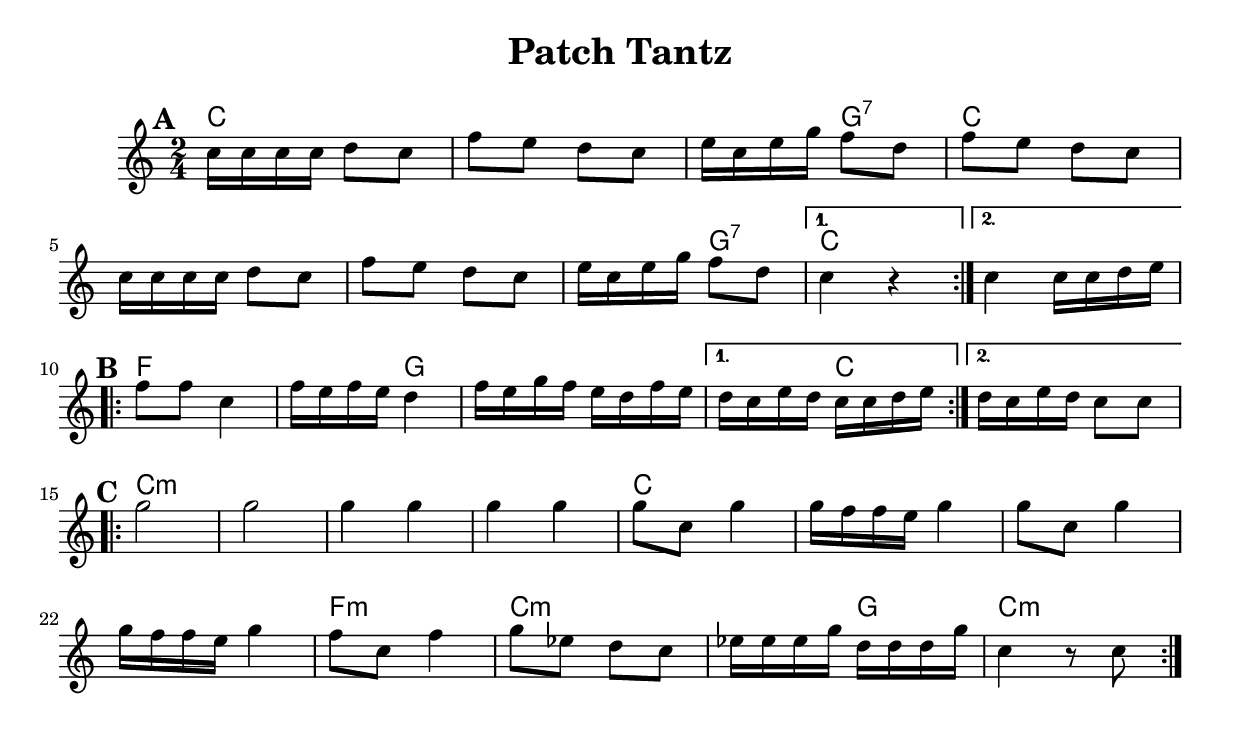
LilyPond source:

\version "2.18.0"
\include "english.ly"
\paper{
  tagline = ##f
  print-all-headers = ##t
}
date = #(strftime "%d-%m-%Y" (localtime (current-time)))

%%\markup{ \italic{ " Updated " \date  }  }

%\markup{ Got something to say? }

global = {
  \clef treble
  \key c \major
  \time 2/4
  \set Score.markFormatter = #format-mark-box-alphabet
}

%#################################### Melody ########################
melody = \relative c'' {
  \global
  %\partial 16*3 a16 d f   %lead in notes

  \repeat volta 2{
    \mark \default
    c16 c c c d8 c|
    f8 e d c
    e16 c e g f8 d
    f8 e d c

    c16 c c c d8 c|
    f8 e d c
    e16 c e g f8 d

  }
  \alternative { {c4 r }{c4 c16 c d e } }
  \break

  \repeat volta 2{
    \mark \default
    f8 f c4
    f16 e f e d4
    f16 e g f e d f e
  }
  \alternative { {  d16 c e d c16 c d e}{  d16 c e d c8 c} }
  \break
  \repeat volta 2{
    \mark \default
    g'2
    g2
    g4 g
    g4 g
    g8 c, g'4
    g16 f f e g4
    g8 c, g'4
    g16 f f e g4
    f8 c f4
    g8 ef d c
    ef16 ef ef g d d d g
    c,4 r8 c

  }
  % \alternative { { }{ } }
}
%################################# Lyrics #####################
%\addlyrics{  }
%################################# Chords #######################
harmonies = \chordmode {
  c4*5
  g4:7
  c4*7
  g4:7
  c2*2
  %b
  f4*3
  g4*4
  c4*3
  %c
  c2*4:m
  c2*4
  f2:m
  c4*3:m
  g4
  c2:m
}

\score {
  <<
    \new ChordNames {
      \set chordChanges = ##t
      \harmonies
    }
    \new Staff  \melody
  >>
  \header{
    title= "Patch Tantz"
    subtitle=""
    composer= ""
    instrument =""
    arranger= ""
  }
  \layout{indent = 1.0\cm}
  \midi {
    \tempo 4 = 120

    % \midi { }
  }
}
%{
% more verses:
\markup{}
\markup {
  \fill-line {
    \hspace #0.1 % distance from left margin
    \column {
      \line { "1."
	\column {
	  ""
	}
      }
      \hspace #0.2 % vertical distance between verses
      \line { "2."
	\column {
	 ""
	}
      }
    }
    \hspace #0.1  % horiz. distance between columns
    \column {
      \line { "3."
	\column {
	  ""
	}
      }
      \hspace #0.2 % distance between verses
      \line { "4."
	\column {
	 ""
	}
      }
    }
    \hspace #0.1 % distance to right margin
  }
}

%}